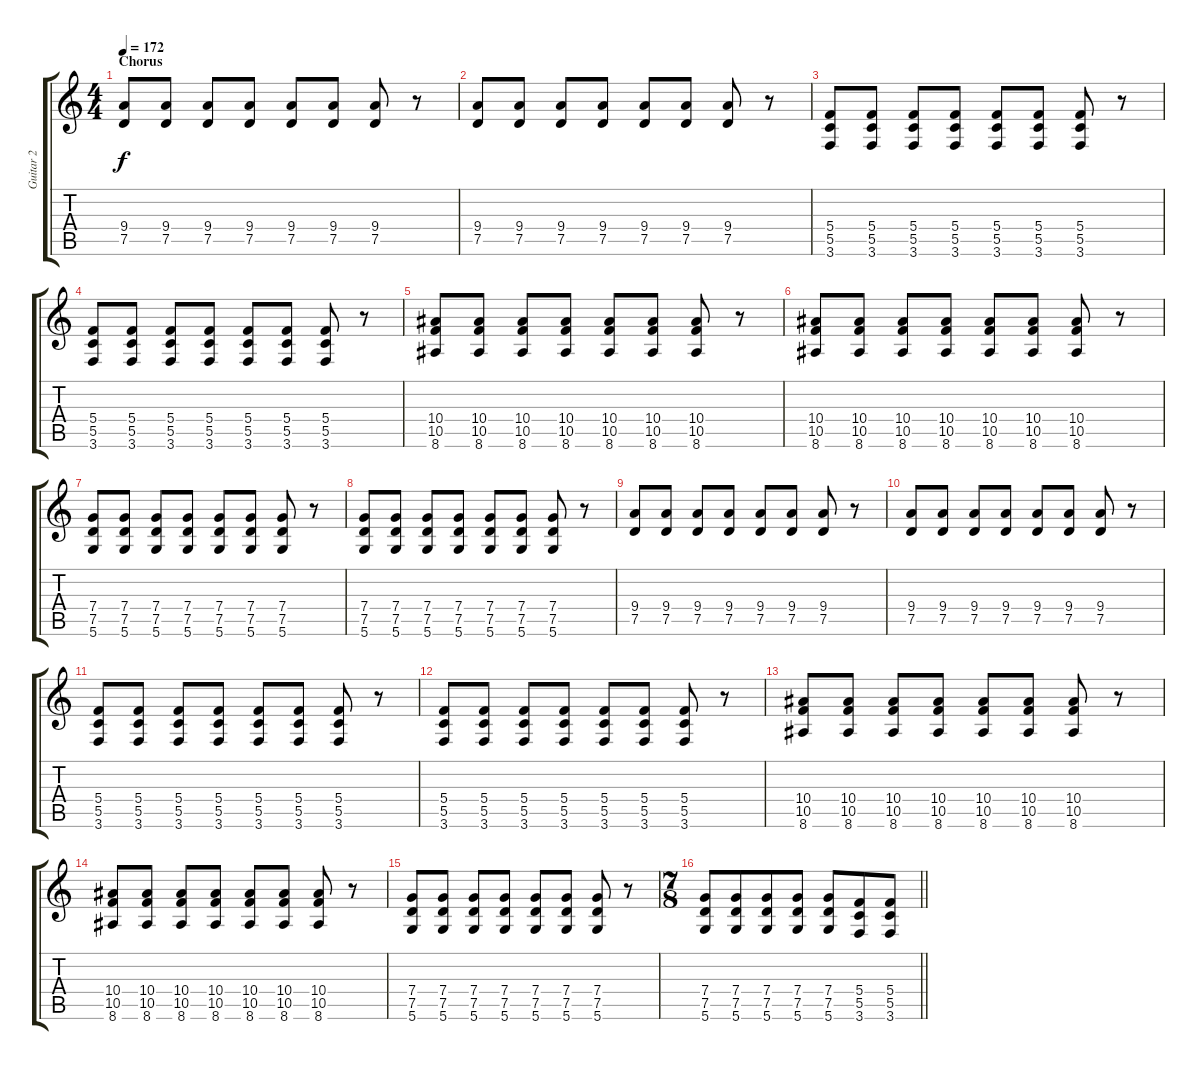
\track ("Guitar 2" "Guitar 2") {instrument distortionguitar}
\staff {score tabs}
\tuning (D4 A3 F3 C3 G2 D2) {hide}
\ts (4 4)
\section ("" "Chorus")
\tempo 172
\clef g2
\ks c
(9.4 7.5).8{dy f} (9.4 7.5).8 (9.4 7.5).8 (9.4 7.5).8 (9.4 7.5).8 (9.4 7.5).8 (9.4 7.5).8 r.8 |
(9.4 7.5).8 (9.4 7.5).8 (9.4 7.5).8 (9.4 7.5).8 (9.4 7.5).8 (9.4 7.5).8 (9.4 7.5).8 r.8 |
(5.4 5.5 3.6).8 (5.4 5.5 3.6).8 (5.4 5.5 3.6).8 (5.4 5.5 3.6).8 (5.4 5.5 3.6).8 (5.4 5.5 3.6).8 (5.4 5.5 3.6).8 r.8 |
(5.4 5.5 3.6).8 (5.4 5.5 3.6).8 (5.4 5.5 3.6).8 (5.4 5.5 3.6).8 (5.4 5.5 3.6).8 (5.4 5.5 3.6).8 (5.4 5.5 3.6).8 r.8 |
(10.4 10.5 8.6).8 (10.4 10.5 8.6).8 (10.4 10.5 8.6).8 (10.4 10.5 8.6).8 (10.4 10.5 8.6).8 (10.4 10.5 8.6).8 (10.4 10.5 8.6).8 r.8 |
(10.4 10.5 8.6).8 (10.4 10.5 8.6).8 (10.4 10.5 8.6).8 (10.4 10.5 8.6).8 (10.4 10.5 8.6).8 (10.4 10.5 8.6).8 (10.4 10.5 8.6).8 r.8 |
(7.4 7.5 5.6).8 (7.4 7.5 5.6).8 (7.4 7.5 5.6).8 (7.4 7.5 5.6).8 (7.4 7.5 5.6).8 (7.4 7.5 5.6).8 (7.4 7.5 5.6).8 r.8 |
(7.4 7.5 5.6).8 (7.4 7.5 5.6).8 (7.4 7.5 5.6).8 (7.4 7.5 5.6).8 (7.4 7.5 5.6).8 (7.4 7.5 5.6).8 (7.4 7.5 5.6).8 r.8 |
(9.4 7.5).8 (9.4 7.5).8 (9.4 7.5).8 (9.4 7.5).8 (9.4 7.5).8 (9.4 7.5).8 (9.4 7.5).8 r.8 |
(9.4 7.5).8 (9.4 7.5).8 (9.4 7.5).8 (9.4 7.5).8 (9.4 7.5).8 (9.4 7.5).8 (9.4 7.5).8 r.8 |
(5.4 5.5 3.6).8 (5.4 5.5 3.6).8 (5.4 5.5 3.6).8 (5.4 5.5 3.6).8 (5.4 5.5 3.6).8 (5.4 5.5 3.6).8 (5.4 5.5 3.6).8 r.8 |
(5.4 5.5 3.6).8 (5.4 5.5 3.6).8 (5.4 5.5 3.6).8 (5.4 5.5 3.6).8 (5.4 5.5 3.6).8 (5.4 5.5 3.6).8 (5.4 5.5 3.6).8 r.8 |
(10.4 10.5 8.6).8 (10.4 10.5 8.6).8 (10.4 10.5 8.6).8 (10.4 10.5 8.6).8 (10.4 10.5 8.6).8 (10.4 10.5 8.6).8 (10.4 10.5 8.6).8 r.8 |
(10.4 10.5 8.6).8 (10.4 10.5 8.6).8 (10.4 10.5 8.6).8 (10.4 10.5 8.6).8 (10.4 10.5 8.6).8 (10.4 10.5 8.6).8 (10.4 10.5 8.6).8 r.8 |
(7.4 7.5 5.6).8 (7.4 7.5 5.6).8 (7.4 7.5 5.6).8 (7.4 7.5 5.6).8 (7.4 7.5 5.6).8 (7.4 7.5 5.6).8 (7.4 7.5 5.6).8 r.8 |
\ts (7 8)
\barLineRight lightlight
(7.4 7.5 5.6).8 (7.4 7.5 5.6).8 (7.4 7.5 5.6).8 (7.4 7.5 5.6).8 (7.4 7.5 5.6).8 (5.4 5.5 3.6).8 (5.4 5.5 3.6).8
